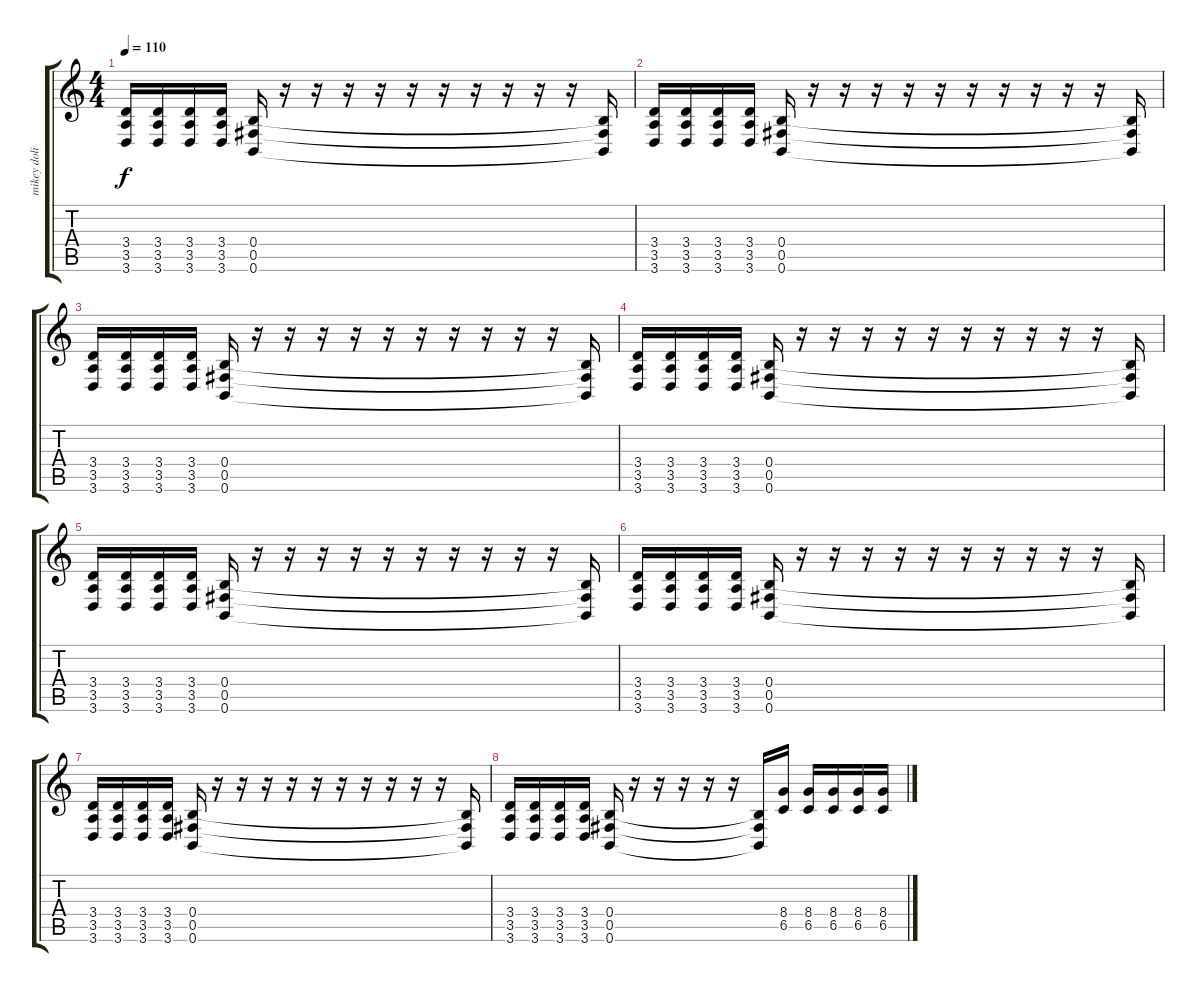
\track ("mikey doling" "mikey doli") {instrument distortionguitar}
\staff {score tabs}
\tuning (Db4 Ab3 E3 B2 Gb2 B1) {hide}
\ts (4 4)
\tempo 110
\clef g2
\ks c
(3.4 3.5 3.6).16{dy f} (3.4 3.5 3.6).16 (3.4 3.5 3.6).16 (3.4 3.5 3.6).16 (0.4 0.5 0.6).16 r.16 r.16 r.16 r.16 r.16 r.16 r.16 r.16 r.16 r.16 (0.4{t} 0.5{t} 0.6{t}).16 |
(3.4 3.5 3.6).16 (3.4 3.5 3.6).16 (3.4 3.5 3.6).16 (3.4 3.5 3.6).16 (0.4 0.5 0.6).16 r.16 r.16 r.16 r.16 r.16 r.16 r.16 r.16 r.16 r.16 (0.4{t} 0.5{t} 0.6{t}).16 |
(3.4 3.5 3.6).16 (3.4 3.5 3.6).16 (3.4 3.5 3.6).16 (3.4 3.5 3.6).16 (0.4 0.5 0.6).16 r.16 r.16 r.16 r.16 r.16 r.16 r.16 r.16 r.16 r.16 (0.4{t} 0.5{t} 0.6{t}).16 |
(3.4 3.5 3.6).16 (3.4 3.5 3.6).16 (3.4 3.5 3.6).16 (3.4 3.5 3.6).16 (0.4 0.5 0.6).16 r.16 r.16 r.16 r.16 r.16 r.16 r.16 r.16 r.16 r.16 (0.4{t} 0.5{t} 0.6{t}).16 |
(3.4 3.5 3.6).16 (3.4 3.5 3.6).16 (3.4 3.5 3.6).16 (3.4 3.5 3.6).16 (0.4 0.5 0.6).16 r.16 r.16 r.16 r.16 r.16 r.16 r.16 r.16 r.16 r.16 (0.4{t} 0.5{t} 0.6{t}).16 |
(3.4 3.5 3.6).16 (3.4 3.5 3.6).16 (3.4 3.5 3.6).16 (3.4 3.5 3.6).16 (0.4 0.5 0.6).16 r.16 r.16 r.16 r.16 r.16 r.16 r.16 r.16 r.16 r.16 (0.4{t} 0.5{t} 0.6{t}).16 |
(3.4 3.5 3.6).16 (3.4 3.5 3.6).16 (3.4 3.5 3.6).16 (3.4 3.5 3.6).16 (0.4 0.5 0.6).16 r.16 r.16 r.16 r.16 r.16 r.16 r.16 r.16 r.16 r.16 (0.4{t} 0.5{t} 0.6{t}).16 |
(3.4 3.5 3.6).16 (3.4 3.5 3.6).16 (3.4 3.5 3.6).16 (3.4 3.5 3.6).16 (0.4 0.5 0.6).16 r.16 r.16 r.16 r.16 r.16 (0.4{t} 0.5{t} 0.6{t}).16 (8.4 6.5).16 (8.4 6.5).16 (8.4 6.5).16 (8.4 6.5).16 (8.4 6.5).16
